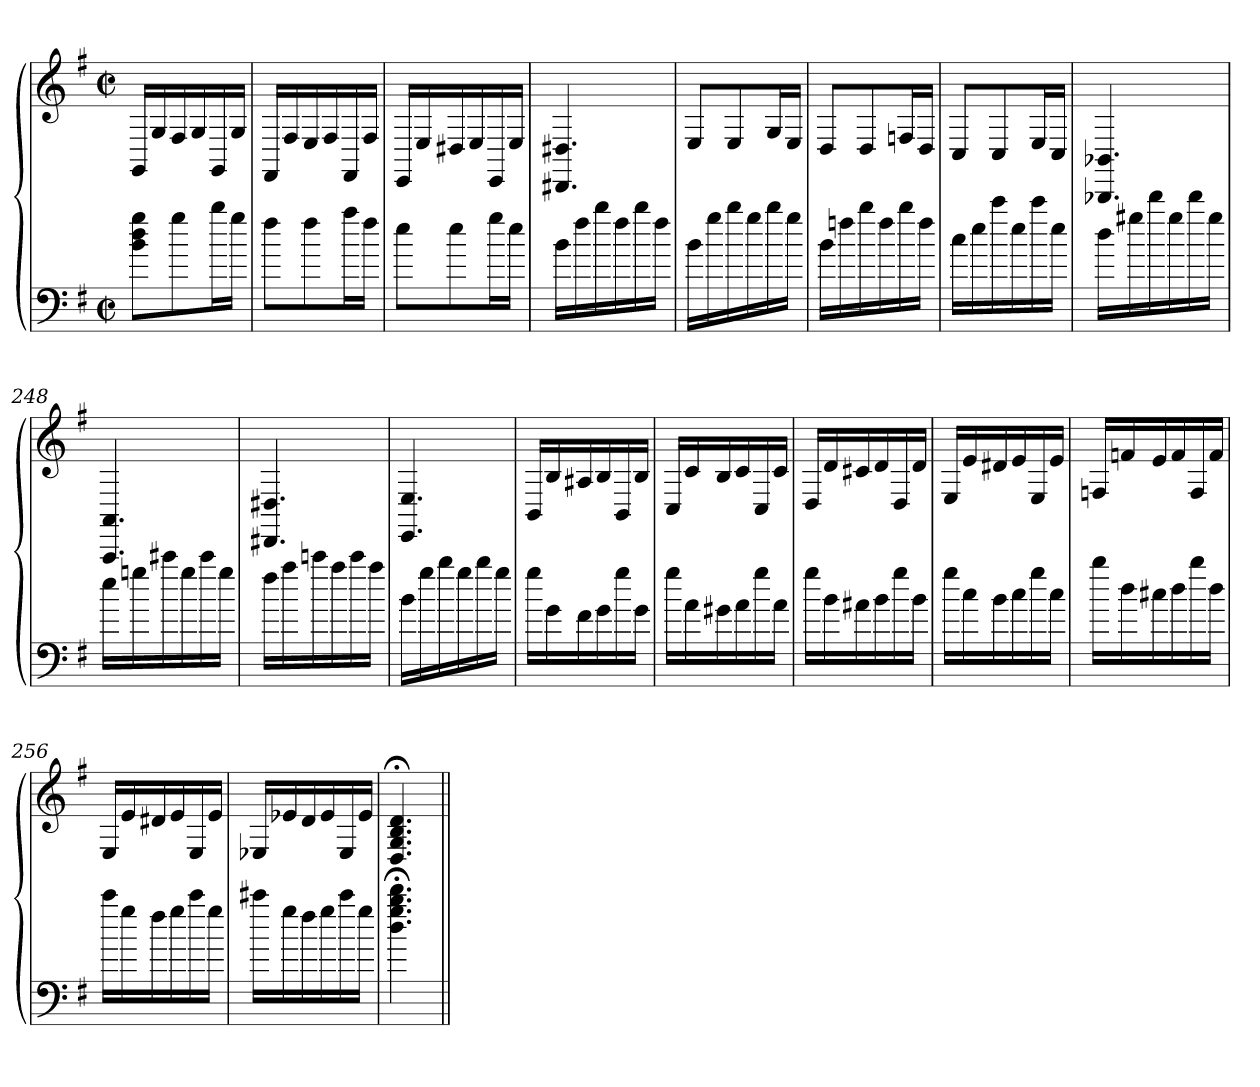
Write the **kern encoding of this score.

**kern	**kern
*part1	*part1
*staff2	*staff1
*clefF4	*clefG2
*k[f#]	*k[f#]
*G:	*G:
*M2/2	*M2/2
*met(c|)	*met(c|)
=	=
8b 8dd 8ggL	16GGLL
.	16G
8gg	16F#
.	16G
16bbL	16GG
16ggJJ	16GJJ
=241	=241
8ff#L	16FF#LL
.	16F#
8ff#	16E
.	16F#
16aaL	16FF#
16ff#JJ	16F#JJ
=242	=242
8eeL	16EELL
.	16E
8ee	16D#X
.	16E
16ggL	16EE
16eeJJ	16EJJ
=243	=243
16bLL	4.DD#X 4.D#X
16ff#	.
16bb	.
16ff#	.
16bb	.
16ff#JJ	.
=244	=244
16bLL	8EL
16gg	.
16bb	8E
16gg	.
16bb	16GL
16ggJJ	16EJJ
=245	=245
16bLL	8DL
16ffn	.
16bb	8D
16ff	.
16bb	16FnL
16ffJJ	16DJJ
=246	=246
16ccLL	8CL
16ee	.
16ccc	8C
16ee	.
16ccc	16EL
16eeJJ	16CJJ
=247	=247
16ddLL	4.BBB-X 4.BB-X
16gg#X	.
16ddd	.
16gg#	.
16ddd	.
16gg#JJ	.
=248	=248
16eeLL	4.AAA 4.AA
16ggn	.
16ccc#X	.
16gg	.
16ccc#	.
16ggJJ	.
=249	=249
16ff#LL	4.DD#X 4.D#X
16aa	.
16cccn	.
16aa	.
16ccc	.
16aaJJ	.
=250	=250
16bLL	4.EE 4.E
16gg	.
16bb	.
16gg	.
16bb	.
16ggJJ	.
=251	=251
16ggLL	16BBLL
16g	16B
16f#	16A#X
16g	16B
16gg	16BB
16gJJ	16BJJ
=252	=252
16ggLL	16CLL
16a	16c
16g#X	16B
16a	16c
16gg	16C
16aJJ	16cJJ
=253	=253
16ggLL	16DLL
16b	16d
16a#X	16c#X
16b	16d
16gg	16D
16bJJ	16dJJ
=254	=254
16ggLL	16ELL
16cc	16e
16b	16d#X
16cc	16e
16gg	16E
16ccJJ	16eJJ
=255	=255
16bbLL	16FnLL
16dd	16fn
16cc#X	16e
16dd	16f
16bb	16F
16ddJJ	16fJJ
=256	=256
16cccLL	16ELL
16gg	16e
16ff#	16d#X
16gg	16e
16ccc	16E
16ggJJ	16eJJ
=257	=257
16ccc#XLL	16E-XLL
16gg	16e-X
16ff#	16d
16gg	16e-
16ccc#	16E-
16ggJJ	16e-JJ
=258	=258
4.dd;< 4.gg;< 4.bb;< 4.ddd;<	4.D;< 4.G;< 4.B;< 4.d;<
=||	=||
*-	*-
